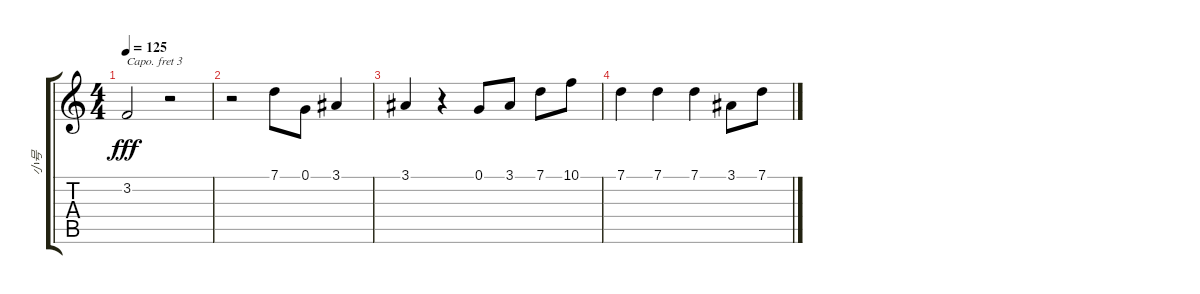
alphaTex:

\track ("小号" "小号") {instrument trombone}
\staff {score tabs}
\capo 3
\tuning (E4 B3 G3 D3 A2 E2) {hide}
\ts (4 4)
\tempo 125
\clef g2
\ks c
3.2.2{dy fff volume 6} r.2 |
r.2 7.1.8{volume 2} 0.1.8 3.1.4{volume 2} |
3.1.4{volume 0} r.4 0.1.8 3.1.8 7.1.8 10.1.8 |
7.1.4 7.1.4 7.1.4 3.1.8 7.1.8
